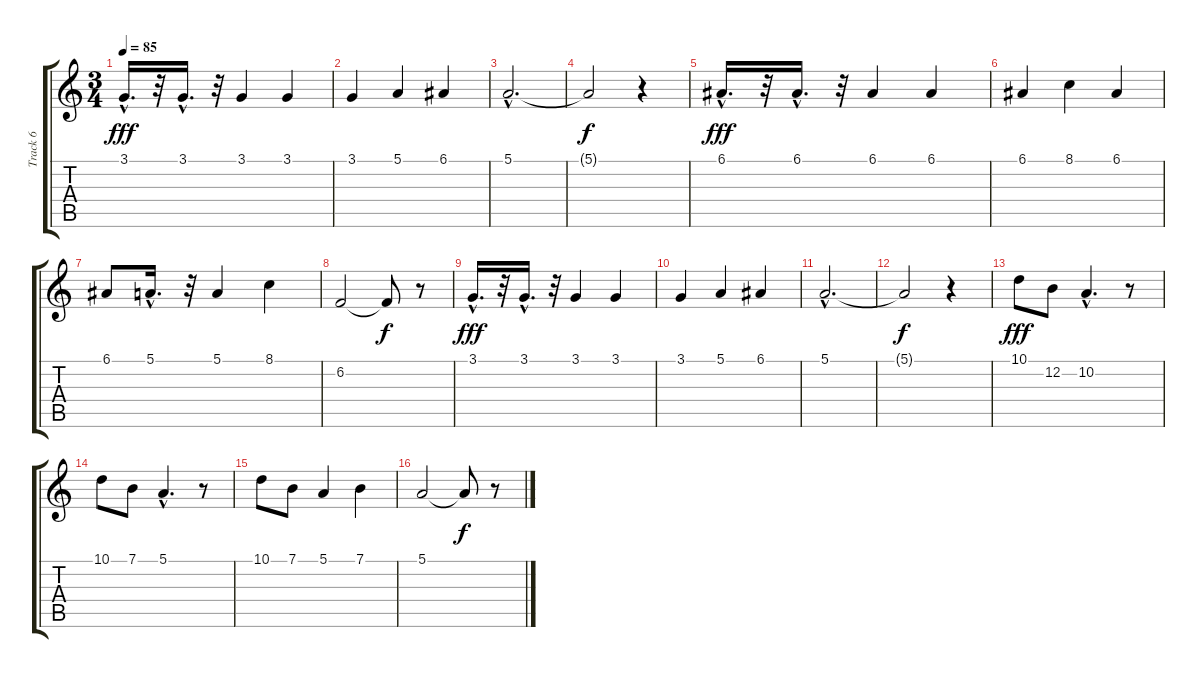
\track ("Track 6" "Track 6") {instrument synthvoice}
\staff {score tabs}
\tuning (E4 B3 G3 D3 A2 E2) {hide}
\ts (3 4)
\tempo 85
\clef g2
\ks c
3.1{hac}.16{d dy fff} r.32 3.1{hac}.16{d} r.32 3.1.4 3.1.4 |
3.1.4 5.1.4 6.1.4 |
5.1{hac}.2{d} |
5.1{t}.2{dy f} r.4 |
6.1{hac}.16{d dy fff volume 16} r.32 6.1{hac}.16{d} r.32 6.1.4 6.1.4 |
6.1.4 8.1.4 6.1.4 |
6.1.8 5.1{hac}.16{d} r.32 5.1.4 8.1.4 |
6.2.2 6.2{t}.8{dy f} r.8 |
3.1{hac}.16{d dy fff} r.32 3.1{hac}.16{d} r.32 3.1.4 3.1.4 |
3.1.4 5.1.4 6.1.4 |
5.1{hac}.2{d} |
5.1{t}.2{dy f} r.4 |
10.1.8{dy fff volume 16} 12.2.8 10.2{hac}.4{d} r.8 |
10.1.8 7.1.8 5.1{hac}.4{d} r.8 |
10.1.8 7.1.8 5.1.4 7.1.4 |
5.1.2 5.1{t}.8{dy f} r.8
